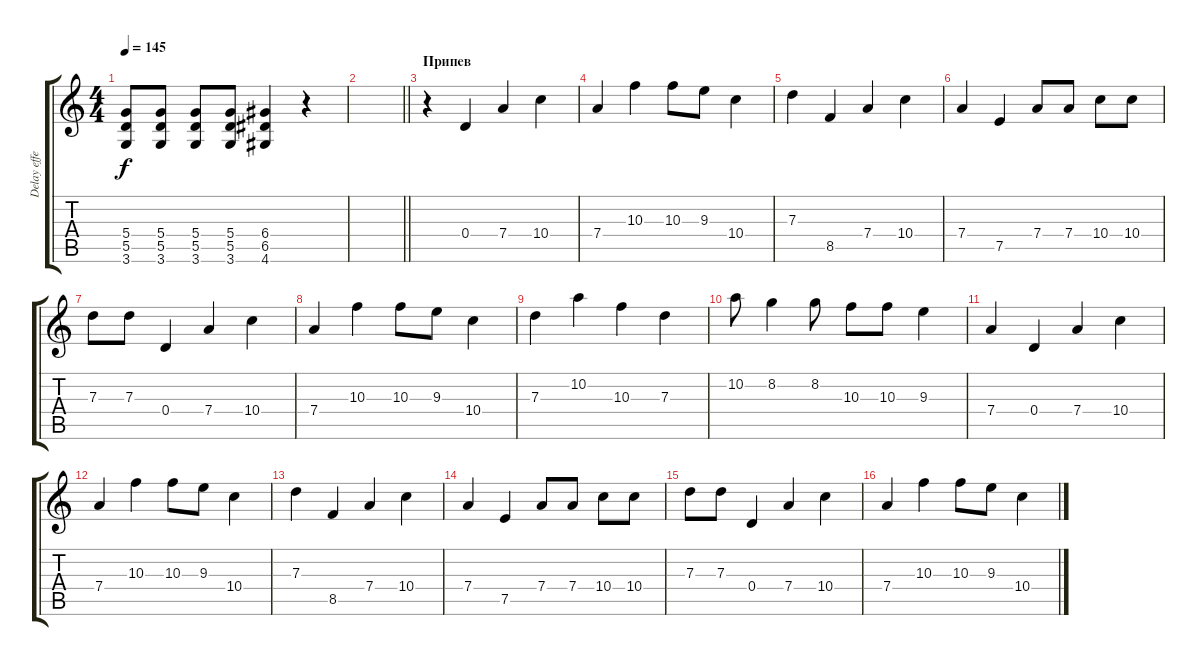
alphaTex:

\track ("Delay effect 2" "Delay effe") {instrument distortionguitar}
\staff {score tabs}
\tuning (E4 B3 G3 D3 A2 E2) {hide}
\ts (4 4)
\tempo 145
\clef g2
\ks c
(5.4 5.5 3.6).8{dy f} (5.4 5.5 3.6).8 (5.4 5.5 3.6).8 (5.4 5.5 3.6).8 (6.4 6.5 4.6).4 r.4 |
\barLineRight lightlight
|
\section ("" "Припев")
r.4 0.4.4 7.4.4 10.4.4 |
7.4.4 10.3.4 10.3.8 9.3.8 10.4.4 |
7.3.4 8.5.4 7.4.4 10.4.4 |
7.4.4 7.5.4 7.4.8 7.4.8 10.4.8 10.4.8 |
7.3.8 7.3.8 0.4.4 7.4.4 10.4.4 |
7.4.4 10.3.4 10.3.8 9.3.8 10.4.4 |
7.3.4 10.2.4 10.3.4 7.3.4 |
10.2.8 8.2.4 8.2.8 10.3.8 10.3.8 9.3.4 |
7.4.4 0.4.4 7.4.4 10.4.4 |
7.4.4 10.3.4 10.3.8 9.3.8 10.4.4 |
7.3.4 8.5.4 7.4.4 10.4.4 |
7.4.4 7.5.4 7.4.8 7.4.8 10.4.8 10.4.8 |
7.3.8 7.3.8 0.4.4 7.4.4 10.4.4 |
7.4.4 10.3.4 10.3.8 9.3.8 10.4.4
